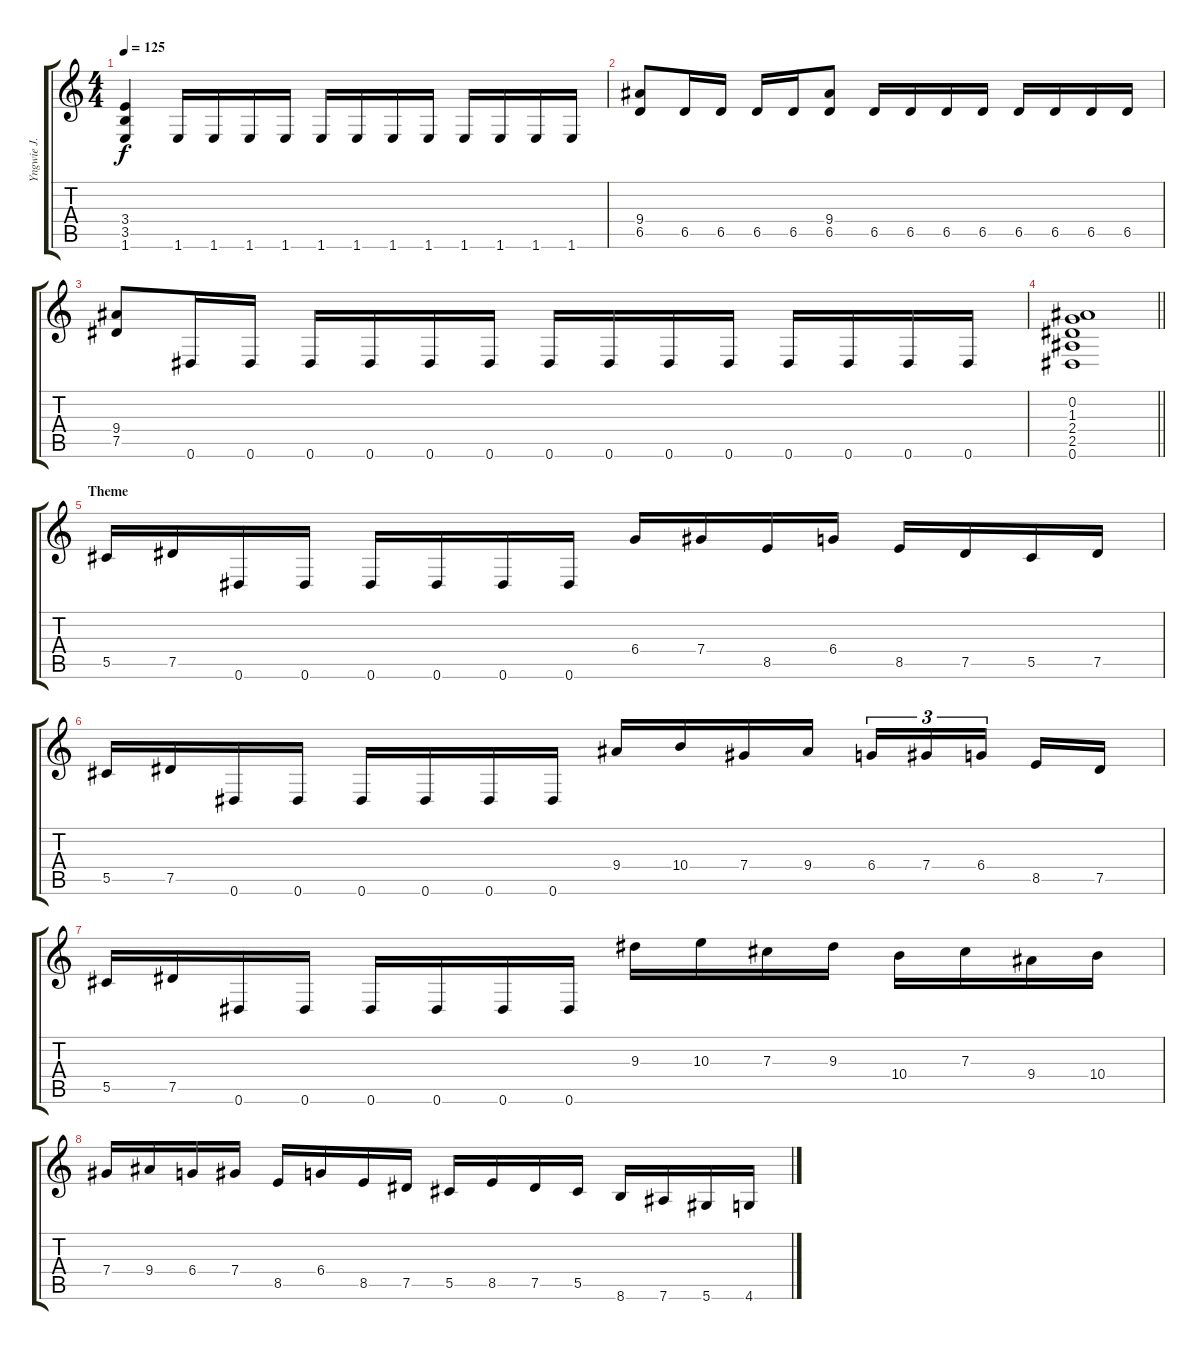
\track ("Yngwie J. Malmsteen" "Yngwie J. ") {instrument overdrivenguitar}
\staff {score tabs}
\tuning (Eb4 Bb3 Gb3 Db3 Ab2 Eb2) {hide}
\ts (4 4)
\tempo 125
\clef g2
\ks c
(3.4 3.5 1.6).4{dy f} 1.6.16 1.6.16 1.6.16 1.6.16 1.6.16 1.6.16 1.6.16 1.6.16 1.6.16 1.6.16 1.6.16 1.6.16 |
(9.4 6.5).8 6.5.16 6.5.16 6.5.16 6.5.16 (9.4 6.5).8 6.5.16 6.5.16 6.5.16 6.5.16 6.5.16 6.5.16 6.5.16 6.5.16 |
(9.4 7.5).8 0.6.16 0.6.16 0.6.16 0.6.16 0.6.16 0.6.16 0.6.16 0.6.16 0.6.16 0.6.16 0.6.16 0.6.16 0.6.16 0.6.16 |
\barLineRight lightlight
(0.2 1.3 2.4 2.5 0.6).1 |
\section ("" "Theme")
5.5.16 7.5.16 0.6.16 0.6.16 0.6.16 0.6.16 0.6.16 0.6.16 6.4.16 7.4.16 8.5.16 6.4.16 8.5.16 7.5.16 5.5.16 7.5.16 |
5.5.16 7.5.16 0.6.16 0.6.16 0.6.16 0.6.16 0.6.16 0.6.16 9.4.16 10.4.16 7.4.16 9.4.16 6.4.16{tu (3 2)} 7.4.16{tu (3 2)} 6.4.16{tu (3 2) beam splitsecondary} 8.5.16 7.5.16 |
5.5.16 7.5.16 0.6.16 0.6.16 0.6.16 0.6.16 0.6.16 0.6.16 9.3.16 10.3.16 7.3.16 9.3.16 10.4.16 7.3.16 9.4.16 10.4.16 |
7.4.16 9.4.16 6.4.16 7.4.16 8.5.16 6.4.16 8.5.16 7.5.16 5.5.16 8.5.16 7.5.16 5.5.16 8.6.16 7.6.16 5.6.16 4.6.16
